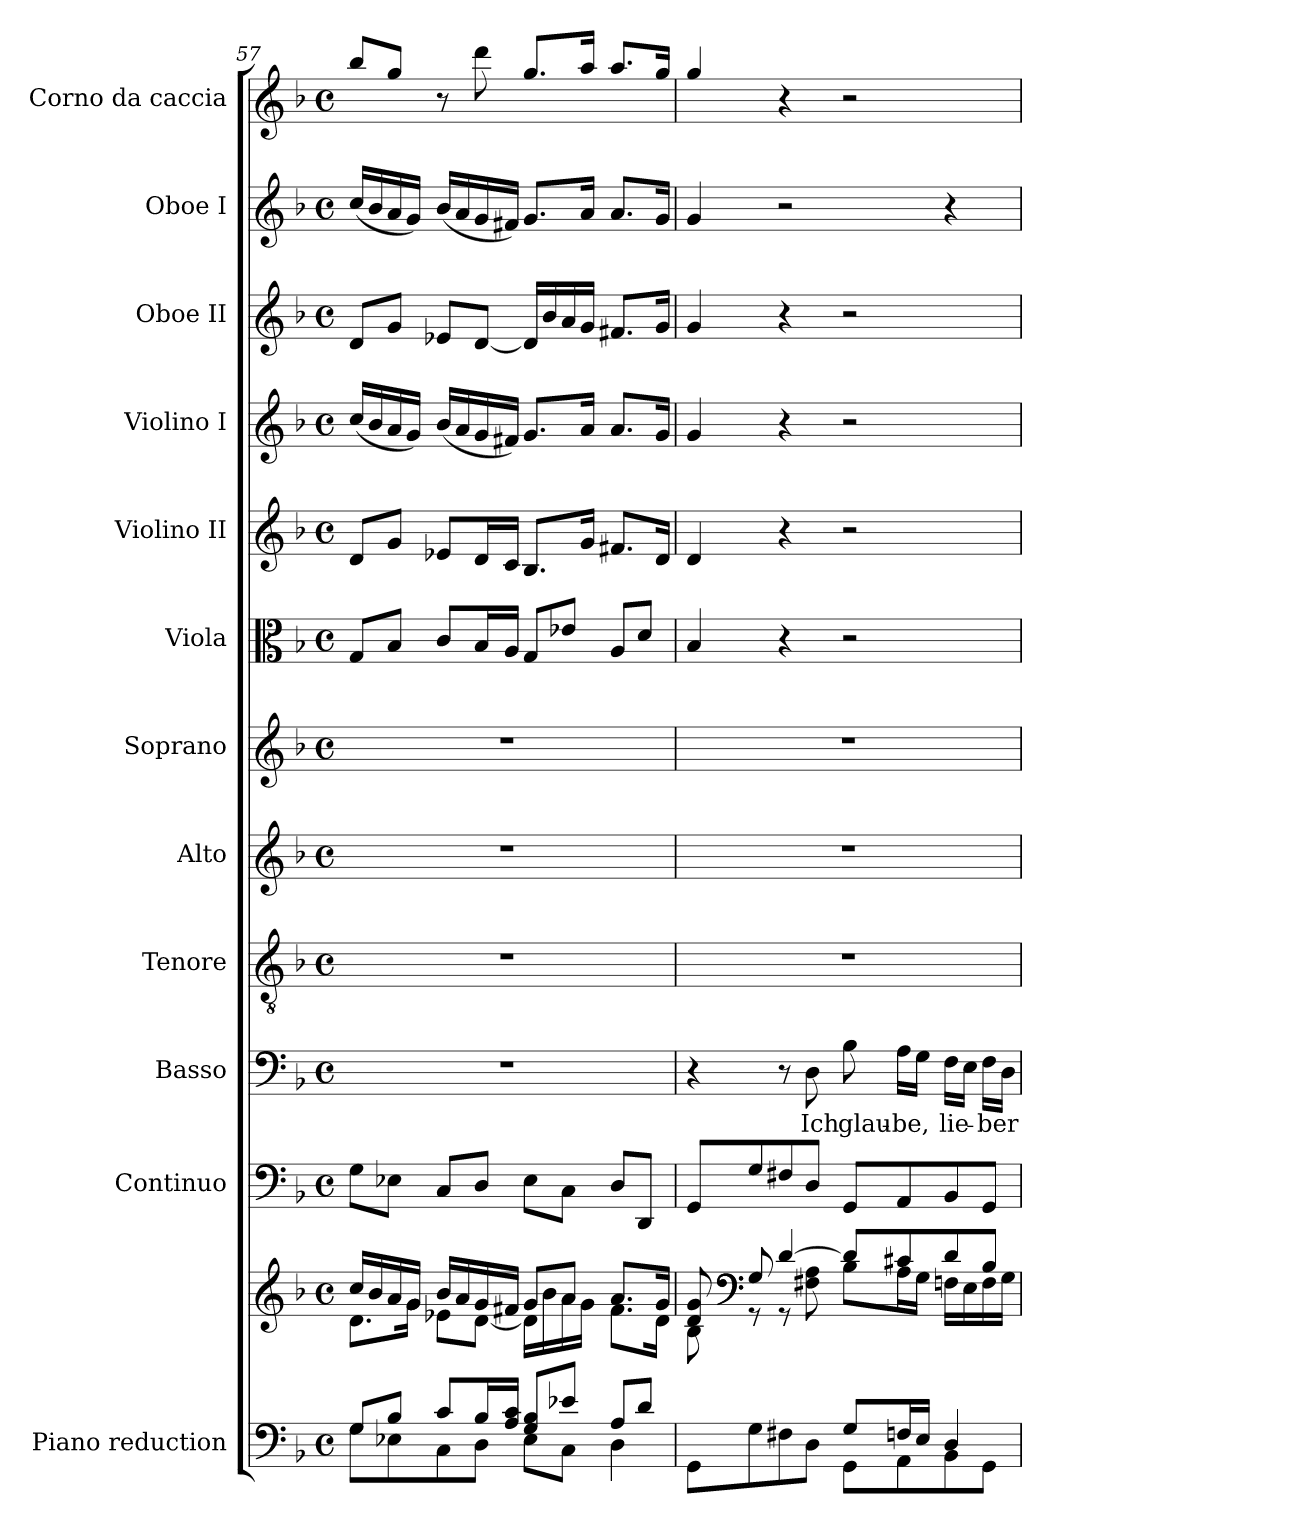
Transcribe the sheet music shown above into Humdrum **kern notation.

**kern	**kern	**kern	**kern	**text	**kern	**kern	**kern	**kern	**kern	**kern	**kern	**kern	**kern
*part12	*part12	*part11	*part10	*part10	*part9	*part8	*part7	*part6	*part5	*part4	*part3	*part2	*part1
*staff13	*staff12	*staff11	*staff10	*staff10	*staff9	*staff8	*staff7	*staff6	*staff5	*staff4	*staff3	*staff2	*staff1
*I"Piano reduction	*	*I"Continuo	*I"Basso	*	*I"Tenore	*I"Alto	*I"Soprano	*I"Viola	*I"Violino II	*I"Violino I	*I"Oboe II	*I"Oboe I	*I"Corno da caccia
*I'Pno	*	*	*	*	*	*	*	*I'Vla	*I'Vln	*I'Vln	*I'Ob	*I'Ob	*
*clefF4	*clefG2	*clefF4	*clefF4	*	*clefGv2	*clefG2	*clefG2	*clefC3	*clefG2	*clefG2	*clefG2	*clefG2	*clefG2
*	*	*	*	*	*	*	*	*	*	*	*	*	*ITrd7c12
*k[b-]	*k[b-]	*k[b-]	*k[b-]	*	*k[b-]	*k[b-]	*k[b-]	*k[b-]	*k[b-]	*k[b-]	*k[b-]	*k[b-]	*k[b-]
*M4/4	*M4/4	*M4/4	*M4/4	*	*M4/4	*M4/4	*M4/4	*M4/4	*M4/4	*M4/4	*M4/4	*M4/4	*M4/4
*met(c)	*met(c)	*met(c)	*met(c)	*	*met(c)	*met(c)	*met(c)	*met(c)	*met(c)	*met(c)	*met(c)	*met(c)	*met(c)
=57	=57	=57	=57	=57	=57	=57	=57	=57	=57	=57	=57	=57	=57
*^	*^	*	*	*	*	*	*	*	*	*	*	*	*
8G/L	8G\L	16cc/LL	8.d\L	8G\L	1r	.	1r	1r	1r	8G/L	8d/L	(<16cc/LL	8d/L	(<16cc/LL	8b-/L
.	.	16b-/	.	.	.	.	.	.	.	.	.	16b-/	.	16b-/	.
8B-/J	8E-X\	16a/	.	8E-X\J	.	.	.	.	.	8B-/J	8g/J	16a/	8g/J	16a/	8g/J
.	.	16g/JJ	16g\Jk	.	.	.	.	.	.	.	.	16g/JJ)	.	16g/JJ)	.
8c/L	8C\	16b-/LL	8e-X\L	8C/L	.	.	.	.	.	8c/L	8e-X/L	(<16b-/LL	8e-X/L	(<16b-/LL	8r
.	.	16a/	.	.	.	.	.	.	.	.	.	16a/	.	16a/	.
16B-/L	8D\J	16g/	[8d\J	8D/J	.	.	.	.	.	16B-/L	16d/L	16g/	[8d/J	16g/	8dd\
16A/ 16c/JJ	.	16f#X/JJ	.	.	.	.	.	.	.	16A/JJ	16c/JJ	16f#X/JJ)	.	16f#X/JJ)	.
8G/ 8B-/L	8E-\L	8g/L	16d\LL]	8E-\L	.	.	.	.	.	8G/L	8.B-/L	8.g/L	16d/LL]	8.g/L	8.g/L
.	.	.	16b-\	.	.	.	.	.	.	.	.	.	16b-/	.	.
8e-X/J	8C\J	8a/J	16a\	8C\J	.	.	.	.	.	8e-X/J	.	.	16a/	.	.
.	.	.	16g\JJ	.	.	.	.	.	.	.	16g/Jk	16a/Jk	16g/JJ	16a/Jk	16a/Jk
8A/L	4D\	8.a/L	8.f#\L	8D/L	.	.	.	.	.	8A/L	8.f#X/L	8.a/L	8.f#X/L	8.a/L	8.a/L
8d/J	.	.	.	8DD/J	.	.	.	.	.	8d/J	.	.	.	.	.
.	.	16g/Jk	16d\Jk	.	.	.	.	.	.	.	16d/Jk	16g/Jk	16g/Jk	16g/Jk	16g/Jk
!!LO:PB:g=z
=58	=58	=58	=58	=58	=58	=58	=58	=58	=58	=58	=58	=58	=58	=58	=58
2ryy	8GG\L	8d/ 8g/	8B-\	8GG/L	4r	.	1r	1r	1r	4B-/	4d/	4g/	4g/	4g/	4g/
*	*	*clefF4	*	*	*	*	*	*	*	*	*	*	*	*	*
.	8G\	8G/	8r	8G/	.	.	.	.	.	.	.	.	.	.	.
.	8F#X\	[4d/	8r	8F#X/	8r	.	.	.	.	4r	4r	4r	4r	2r	4r
!	!	!	!	!	!	!LO:LY:b	!	!	!	!	!	!	!	!	!
.	8D\J	.	8F#X\ 8A\	8D/J	8D\	Ich	.	.	.	.	.	.	.	.	.
!	!	!	!	!	!	!LO:LY:b	!	!	!	!	!	!	!	!	!
8G/L	8GG\L	8d/L]	8B-\L	8GG/L	8B-\	glau-	.	.	.	2r	2r	2r	2r	.	2r
!	!	!	!	!	!	!LO:LY:b	!	!	!	!	!	!	!	!	!
16Fn/L	8AA\	8c#X/	16A\L	8AA/	16A\LL	-be,	.	.	.	.	.	.	.	.	.
16E/JJ	.	.	16G\JJ	.	16G\JJ	.	.	.	.	.	.	.	.	.	.
!	!	!	!	!	!	!LO:LY:b	!	!	!	!	!	!	!	!	!
4D/	8BB-\	8d/	16Fn\LL	8BB-/	16F\LL	lie-	.	.	.	.	.	.	.	4r	.
.	.	.	16E\	.	16E\JJ	.	.	.	.	.	.	.	.	.	.
!	!	!	!	!	!	!LO:LY:b	!	!	!	!	!	!	!	!	!
.	8GG\J	8B-/J	16F\	8GG/J	16F\LL	-ber	.	.	.	.	.	.	.	.	.
.	.	.	16G\JJ	.	16D\JJ	.	.	.	.	.	.	.	.	.	.
*v	*v	*	*	*	*	*	*	*	*	*	*	*	*	*	*
*	*v	*v	*	*	*	*	*	*	*	*	*	*	*	*
=	=	=	=	=	=	=	=	=	=	=	=	=	=
*-	*-	*-	*-	*-	*-	*-	*-	*-	*-	*-	*-	*-	*-
